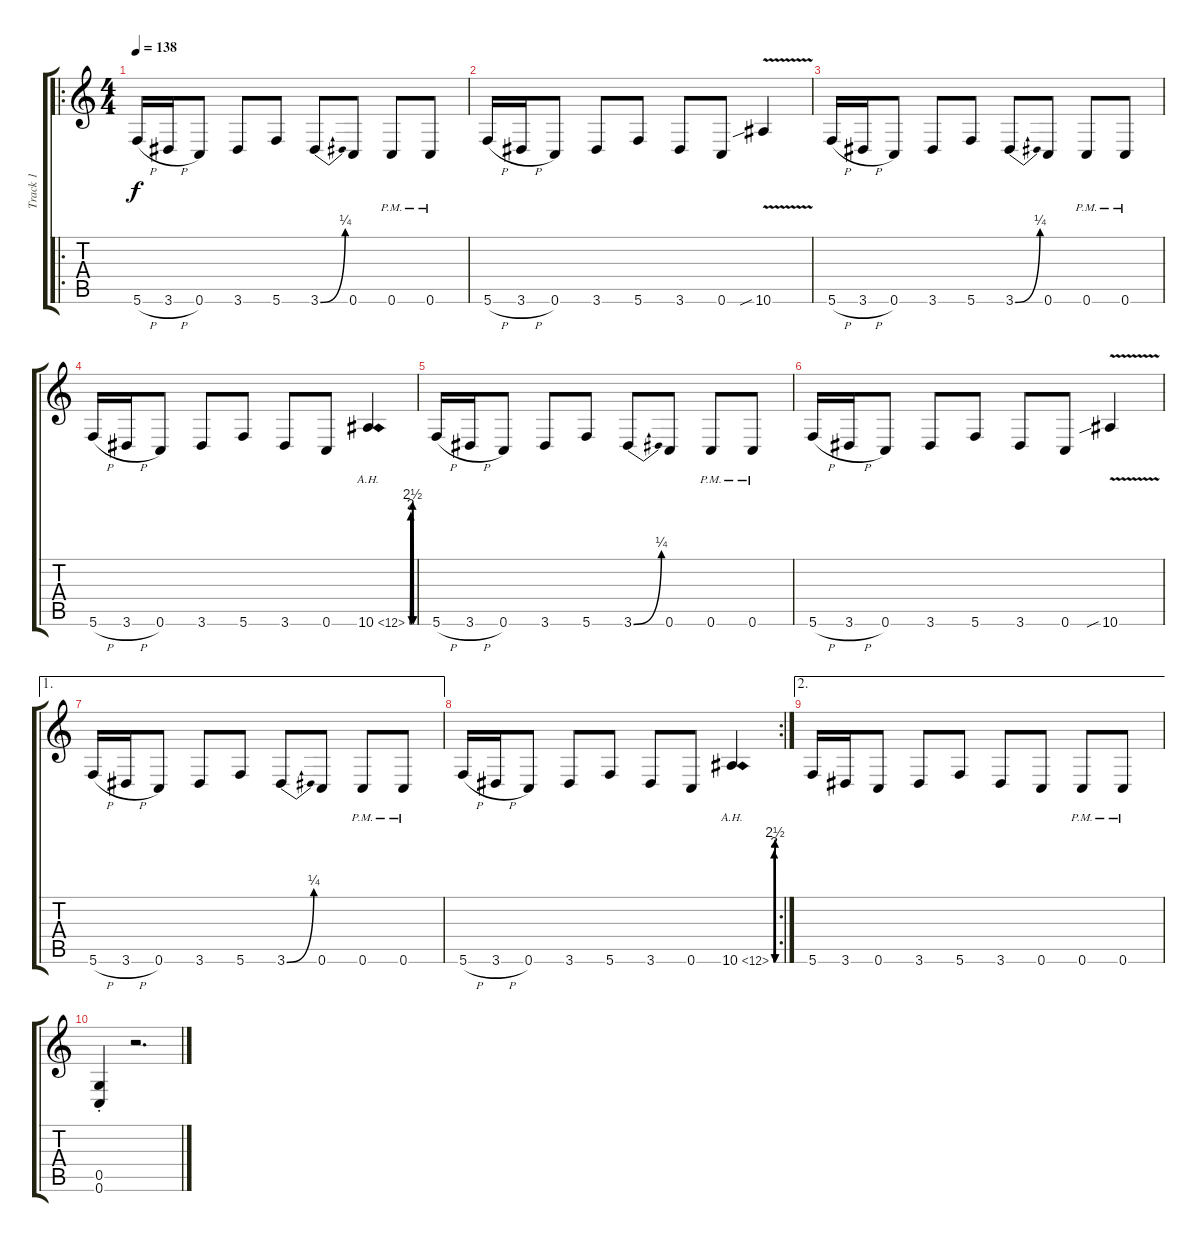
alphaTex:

\track ("Track 1" "Track 1") {instrument overdrivenguitar}
\staff {score tabs}
\tuning (D4 A3 F3 C3 G2 C2) {hide}
\ro
\ts (4 4)
\tempo 138
\clef g2
\ks c
5.6{h}.16{dy f} 3.6{h}.16 0.6.8 3.6.8 5.6.8 3.6{be (bend 0 0 60 1)}.8 0.6.8 0.6{pm}.8 0.6{pm}.8 |
5.6{h}.16 3.6{h}.16 0.6.8 3.6.8 5.6.8 3.6.8 0.6.8 10.6{v sib}.4 |
5.6{h}.16 3.6{h}.16 0.6.8 3.6.8 5.6.8 3.6{be (bend 0 0 60 1)}.8 0.6.8 0.6{pm}.8 0.6{pm}.8 |
5.6{h}.16 3.6{h}.16 0.6.8 3.6.8 5.6.8 3.6.8 0.6.8 10.6{be (custom 0 0 15 8 30 0 45 10 60 0) ah 2}.4 |
5.6{h}.16 3.6{h}.16 0.6.8 3.6.8 5.6.8 3.6{be (bend 0 0 60 1)}.8 0.6.8 0.6{pm}.8 0.6{pm}.8 |
5.6{h}.16 3.6{h}.16 0.6.8 3.6.8 5.6.8 3.6.8 0.6.8 10.6{v sib}.4 |
\ae 1
5.6{h}.16 3.6{h}.16 0.6.8 3.6.8 5.6.8 3.6{be (bend 0 0 60 1)}.8 0.6.8 0.6{pm}.8 0.6{pm}.8 |
\rc 2
5.6{h}.16 3.6{h}.16 0.6.8 3.6.8 5.6.8 3.6.8 0.6.8 10.6{be (custom 0 0 15 8 30 0 45 10 60 0) ah 2}.4 |
\ae 2
5.6.16 3.6.16 0.6.8 3.6.8 5.6.8 3.6.8 0.6.8 0.6{pm}.8 0.6{pm}.8 |
(0.5{st} 0.6{st}).4 r.2{d}
